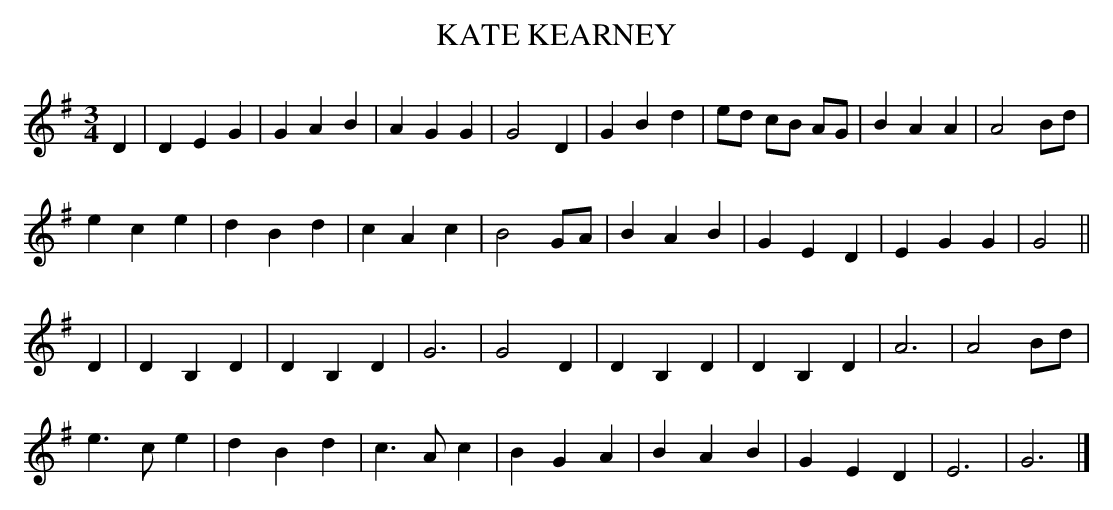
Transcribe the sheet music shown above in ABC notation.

X:1
T:KATE KEARNEY
Y:"moderate"
M:3/4
L:1/8
K:G
D2|D2 E2 G2|G2 A2 B2|A2 G2 G2|G4 D2|\
G2 B2 d2|ed cB AG|B2 A2 A2|A4 Bd|
e2 c2 e2|d2 B2 d2|c2 A2 c2|B4 GA|\
B2 A2 B2|G2 E2 D2|E2 G2 G2|G4||
D2|D2 B,2 D2|D2 B,2 D2|G6|G4 D2|\
D2 B,2 D2|D2 B,2 D2|A6|A4 Bd|
e3c e2|d2 B2 d2|c3 Ac2|B2 G2 A2|\
B2 A2 B2|G2 E2 D2|E6|G6|]
